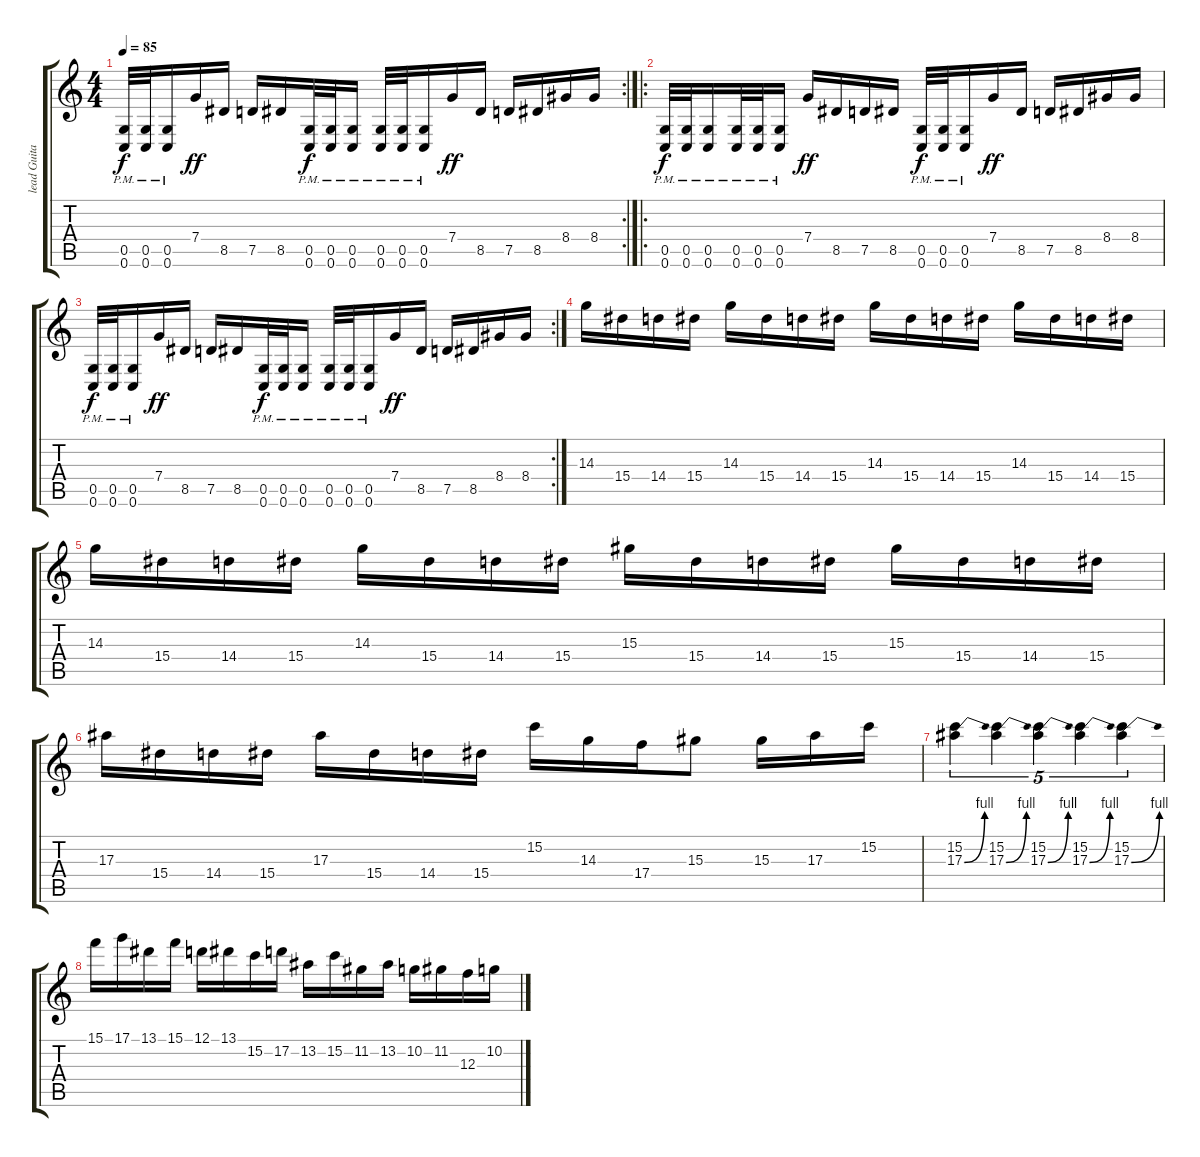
\track ("lead Guitar" "lead Guita") {instrument distortionguitar}
\staff {score tabs}
\tuning (D4 A3 F3 C3 G2 C2) {hide}
\rc 2
\ts (4 4)
\tempo 85
\clef g2
\ks c
(0.5{pm} 0.6{pm}).32{dy f} (0.5{pm} 0.6{pm}).32 (0.5{pm} 0.6{pm}).16 7.4.16{dy ff} 8.5.16 7.5.16 8.5.16 (0.5{pm} 0.6{pm}).32{dy f} (0.5{pm} 0.6{pm}).32 (0.5{pm} 0.6{pm}).16 (0.5{pm} 0.6{pm}).32 (0.5{pm} 0.6{pm}).32 (0.5{pm} 0.6{pm}).16 7.4.16{dy ff} 8.5.16 7.5.16 8.5.16 8.4.16 8.4.16 |
\ro
(0.5{pm} 0.6{pm}).32{dy f} (0.5{pm} 0.6{pm}).32 (0.5{pm} 0.6{pm}).16 (0.5{pm} 0.6{pm}).32 (0.5{pm} 0.6{pm}).32 (0.5{pm} 0.6{pm}).16 7.4.16{dy ff} 8.5.16 7.5.16 8.5.16 (0.5{pm} 0.6{pm}).32{dy f} (0.5{pm} 0.6{pm}).32 (0.5{pm} 0.6{pm}).16 7.4.16{dy ff} 8.5.16 7.5.16 8.5.16 8.4.16 8.4.16 |
\rc 2
(0.5{pm} 0.6{pm}).32{dy f} (0.5{pm} 0.6{pm}).32 (0.5{pm} 0.6{pm}).16 7.4.16{dy ff} 8.5.16 7.5.16 8.5.16 (0.5{pm} 0.6{pm}).32{dy f} (0.5{pm} 0.6{pm}).32 (0.5{pm} 0.6{pm}).16 (0.5{pm} 0.6{pm}).32 (0.5{pm} 0.6{pm}).32 (0.5{pm} 0.6{pm}).16 7.4.16{dy ff} 8.5.16 7.5.16 8.5.16 8.4.16 8.4.16 |
14.3.16 15.4.16 14.4.16 15.4.16 14.3.16 15.4.16 14.4.16 15.4.16 14.3.16 15.4.16 14.4.16 15.4.16 14.3.16 15.4.16 14.4.16 15.4.16 |
14.3.16 15.4.16 14.4.16 15.4.16 14.3.16 15.4.16 14.4.16 15.4.16 15.3.16 15.4.16 14.4.16 15.4.16 15.3.16 15.4.16 14.4.16 15.4.16 |
17.3.16 15.4.16 14.4.16 15.4.16 17.3.16 15.4.16 14.4.16 15.4.16 15.2.16 14.3.16 17.4.16 15.3.8 15.3.16 17.3.16 15.2.16 |
(15.2 17.3{be (bend 0 0 60 4)}).4{tu (5 4)} (15.2 17.3{be (bend 0 0 60 4)}).4{tu (5 4)} (15.2 17.3{be (bend 0 0 60 4)}).4{tu (5 4)} (15.2 17.3{be (bend 0 0 60 4)}).4{tu (5 4)} (15.2 17.3{be (bend 0 0 60 4)}).4{tu (5 4)} |
15.1.16 17.1.16 13.1.16 15.1.16 12.1.16 13.1.16 15.2.16 17.2.16 13.2.16 15.2.16 11.2.16 13.2.16 10.2.16 11.2.16 12.3.16 10.2.16
